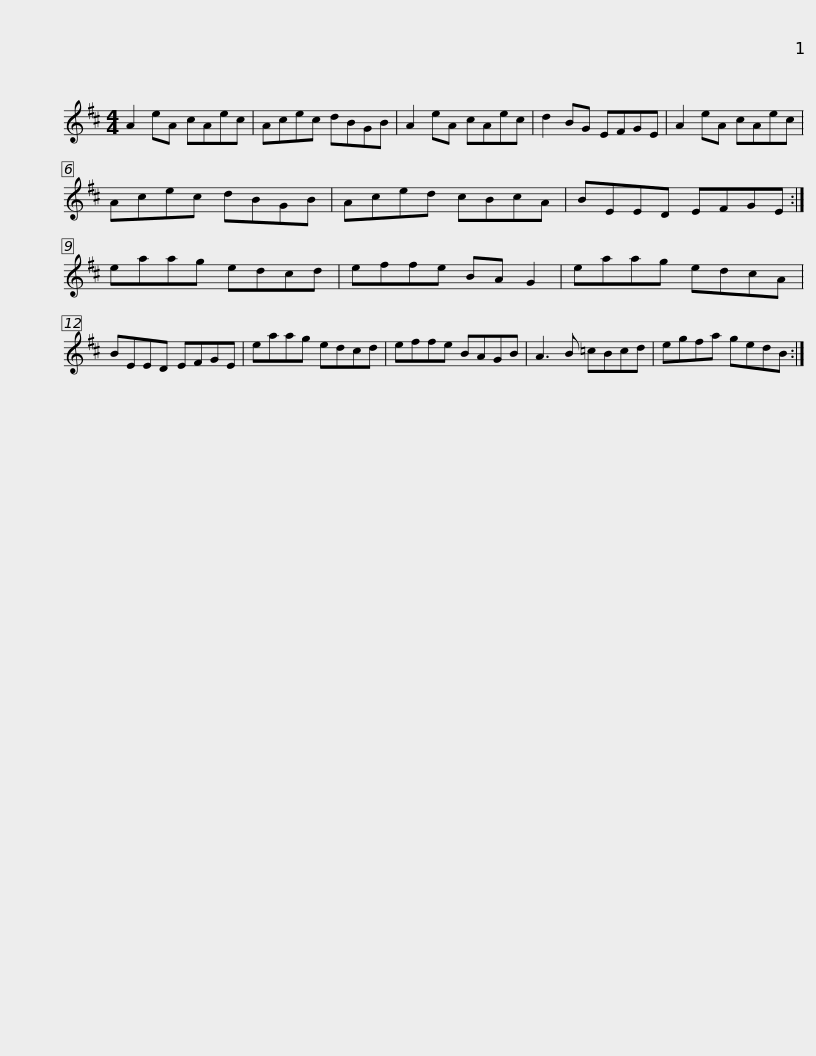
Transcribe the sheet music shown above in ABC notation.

X:1
L:1/8
M:4/4
I:linebreak $
K:D
V:1 treble
V:1
 A2 eA cAec | Acec dBGB | A2 eA cAec | d2 BG EFGE | A2 eA cAec | %5
 Acec dBGB |$ Aced cBcA | BEED EFGE :| eaag edcd | effe BA G2 | %10
 eaag edcA |$ BEED EFGE | eaag edcd | effe BAGB | A3 B =cBcd | %15
 egfa gedB :| %16
